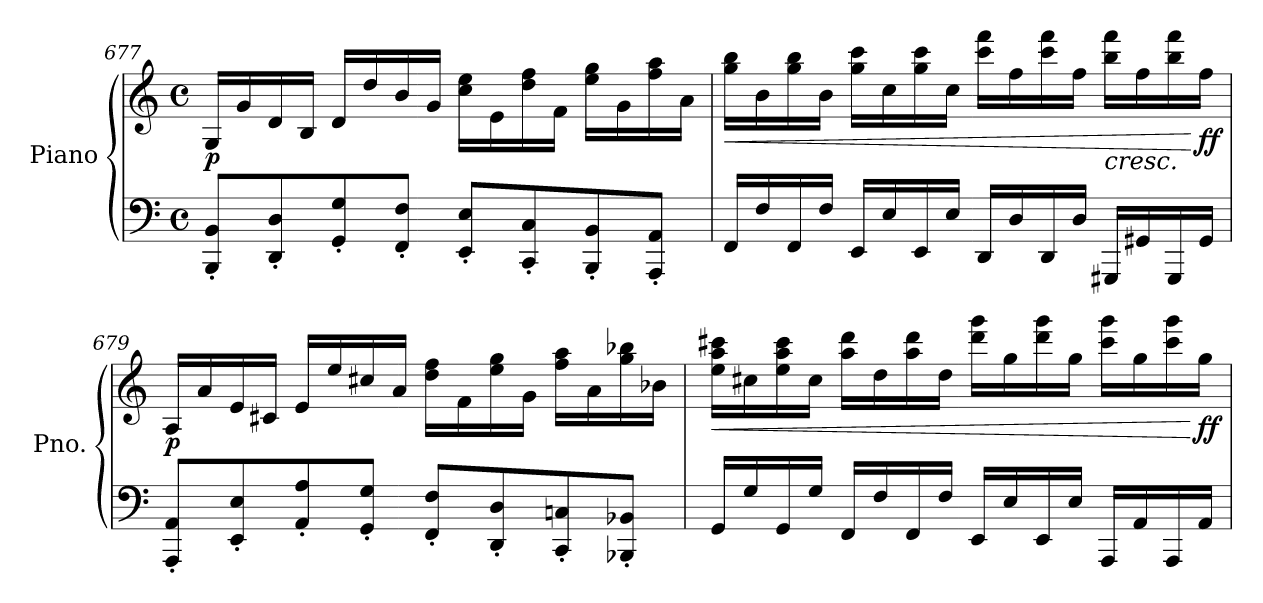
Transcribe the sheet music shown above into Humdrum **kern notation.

**kern	**kern	**dynam
*part1	*part1	*part1
*staff2	*staff1	*staff1/2
*I"Piano	*	*
*I'Pno.	*	*
*clefF4	*clefG2	*
*k[]	*k[]	*
*M4/4	*M4/4	*
*met(c)	*met(c)	*
*MM150	*MM150	*
=677	=677	=677
!	!	!LO:DY:b
8BBB/' 8BB/'L	16G/LL	p
.	16g/	.
8DD/' 8D/'	16d/	.
.	16B/JJ	.
8GG/' 8G/'	16d/LL	.
.	16dd/	.
8FF/' 8F/'J	16b/	.
.	16g/JJ	.
8EE/' 8E/'L	16cc\ 16ee\LL	.
.	16e\	.
8CC/' 8C/'	16dd\ 16ff\	.
.	16f\JJ	.
8BBB/' 8BB/'	16ee\ 16gg\LL	.
.	16g\	.
8AAA/' 8AA/'J	16ff\ 16aa\	.
.	16a\JJ	.
!!LO:LB:g=z
=678	=678	=678
!	!	!LO:HP:b
16FF/LL	16gg\ 16bb\LL	<
16F/	16b\	.
16FF/	16gg\ 16bb\	.
16F/JJ	16b\JJ	.
16EE/LL	16gg\ 16ccc\LL	.
16E/	16cc\	.
16EE/	16gg\ 16ccc\	.
16E/JJ	16cc\JJ	.
16DD/LL	16ccc\ 16fff\LL	.
16D/	16ff\	.
16DD/	16ccc\ 16fff\	.
16D/JJ	16ff\JJ	.
!	!LO:TX:b:i:t=cresc.	!
16GGG#X/LL	16bb\ 16fff\LL	.
16GG#X/	16ff\	.
16GGG#/	16bb\ 16fff\	.
!	!	!LO:DY:n=1:b
16GG#/JJ	16ff\JJ	[ ff
=679	=679	=679
!	!	!LO:DY:b
8AAA/' 8AA/'L	16A/LL	p
.	16a/	.
8EE/' 8E/'	16e/	.
.	16c#X/JJ	.
8AA/' 8A/'	16e/LL	.
.	16ee/	.
8GG/' 8G/'J	16cc#X/	.
.	16a/JJ	.
8FF/' 8F/'L	16dd\ 16ff\LL	.
.	16f\	.
8DD/' 8D/'	16ee\ 16gg\	.
.	16g\JJ	.
8CC/' 8Cn/'	16ff\ 16aa\LL	.
.	16a\	.
8BBB-X/' 8BB-X/'J	16gg\ 16bb-X\	.
.	16b-X\JJ	.
=680	=680	=680
!	!	!LO:HP:b
16GG/LL	16ee\ 16aa\ 16ccc#X\LL	<
16G/	16cc#X\	.
16GG/	16ee\ 16aa\ 16ccc#\	.
16G/JJ	16cc#\JJ	.
16FF/LL	16aa\ 16ddd\LL	.
16F/	16dd\	.
16FF/	16aa\ 16ddd\	.
16F/JJ	16dd\JJ	.
16EE/LL	16ddd\ 16ggg\LL	.
16E/	16gg\	.
16EE/	16ddd\ 16ggg\	.
16E/JJ	16gg\JJ	.
16AAA/LL	16ccc#\ 16ggg\LL	.
16AA/	16gg\	.
16AAA/	16ccc#\ 16ggg\	.
!	!	!LO:DY:n=1:b
16AA/JJ	16gg\JJ	[ ff
=	=	=
*-	*-	*-
